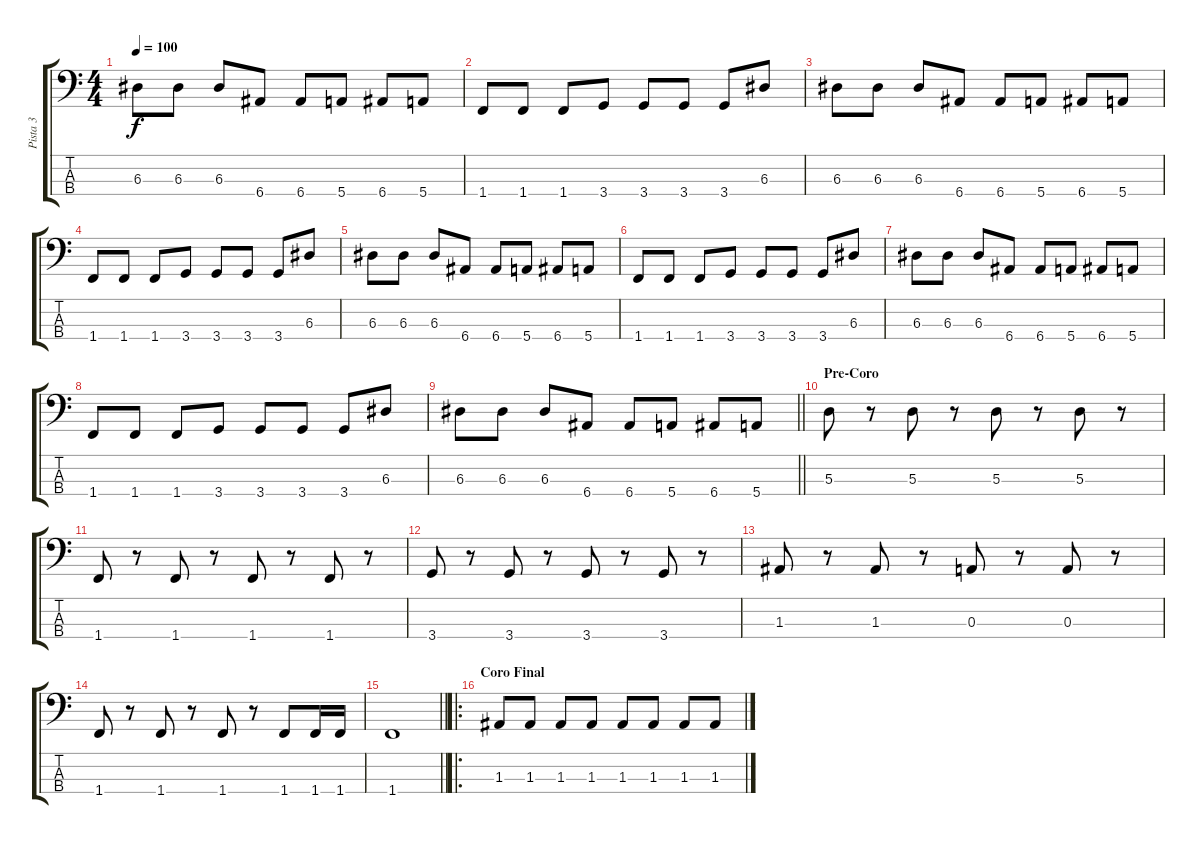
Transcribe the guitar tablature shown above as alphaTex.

\track ("Pista 3" "Pista 3") {instrument electricbasspick}
\staff {score tabs}
\tuning (G2 D2 A1 E1) {hide}
\ts (4 4)
\tempo 100
\clef f4
\ks c
6.3.8{dy f} 6.3.8 6.3.8 6.4.8 6.4.8 5.4.8 6.4.8 5.4.8 |
1.4.8 1.4.8 1.4.8 3.4.8 3.4.8 3.4.8 3.4.8 6.3.8 |
6.3.8 6.3.8 6.3.8 6.4.8 6.4.8 5.4.8 6.4.8 5.4.8 |
1.4.8 1.4.8 1.4.8 3.4.8 3.4.8 3.4.8 3.4.8 6.3.8 |
6.3.8 6.3.8 6.3.8 6.4.8 6.4.8 5.4.8 6.4.8 5.4.8 |
1.4.8 1.4.8 1.4.8 3.4.8 3.4.8 3.4.8 3.4.8 6.3.8 |
6.3.8 6.3.8 6.3.8 6.4.8 6.4.8 5.4.8 6.4.8 5.4.8 |
1.4.8 1.4.8 1.4.8 3.4.8 3.4.8 3.4.8 3.4.8 6.3.8 |
\barLineRight lightlight
6.3.8 6.3.8 6.3.8 6.4.8 6.4.8 5.4.8 6.4.8 5.4.8 |
\section ("" "Pre-Coro")
5.3.8 r.8 5.3.8 r.8 5.3.8 r.8 5.3.8 r.8 |
1.4.8 r.8 1.4.8 r.8 1.4.8 r.8 1.4.8 r.8 |
3.4.8 r.8 3.4.8 r.8 3.4.8 r.8 3.4.8 r.8 |
1.3.8 r.8 1.3.8 r.8 0.3.8 r.8 0.3.8 r.8 |
1.4.8 r.8 1.4.8 r.8 1.4.8 r.8 1.4.8 1.4.16 1.4.16 |
\barLineRight lightlight
1.4.1 |
\ro
\section ("" "Coro Final")
1.3.8 1.3.8 1.3.8 1.3.8 1.3.8 1.3.8 1.3.8 1.3.8
